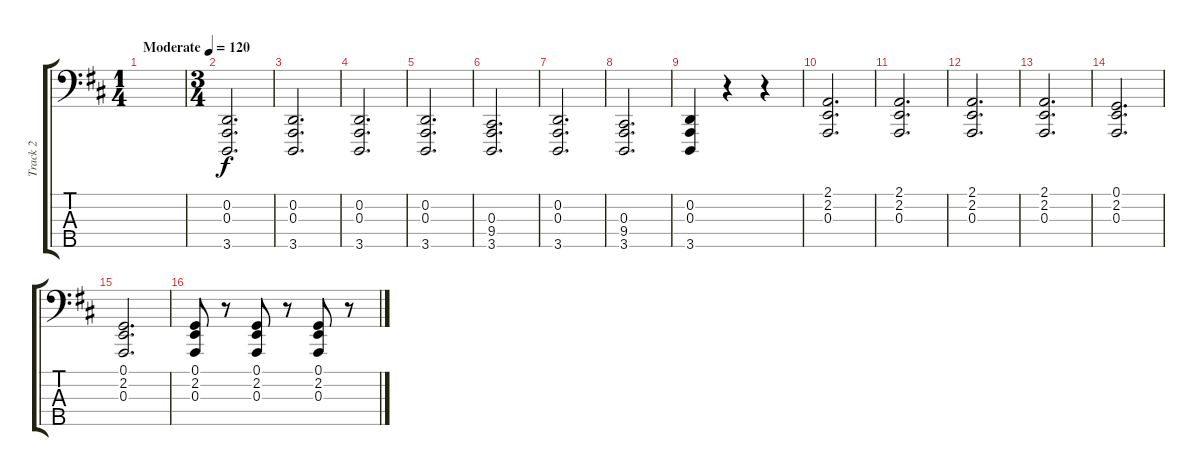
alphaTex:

\track ("Track 2" "Track 2") {instrument acousticgrandpiano}
\staff {score tabs}
\tuning (G2 D2 A1 E1 B0) {hide}
\ts (1 4)
\tempo (120 "Moderate")
\clef f4
\ks d
|
\ts (3 4)
(0.2 0.3 3.5).2{d} |
(0.2 0.3 3.5).2{d} |
(0.2 0.3 3.5).2{d} |
(0.2 0.3 3.5).2{d} |
(0.3 9.4 3.5).2{d} |
(0.2 0.3 3.5).2{d} |
(0.3 9.4 3.5).2{d} |
(0.2 0.3 3.5).4 r.4 r.4 |
(2.1 2.2 0.3).2{d} |
(2.1 2.2 0.3).2{d} |
(2.1 2.2 0.3).2{d} |
(2.1 2.2 0.3).2{d} |
(0.1 2.2 0.3).2{d} |
(0.1 2.2 0.3).2{d} |
(0.1 2.2 0.3).8 r.8 (0.1 2.2 0.3).8 r.8 (0.1 2.2 0.3).8 r.8
